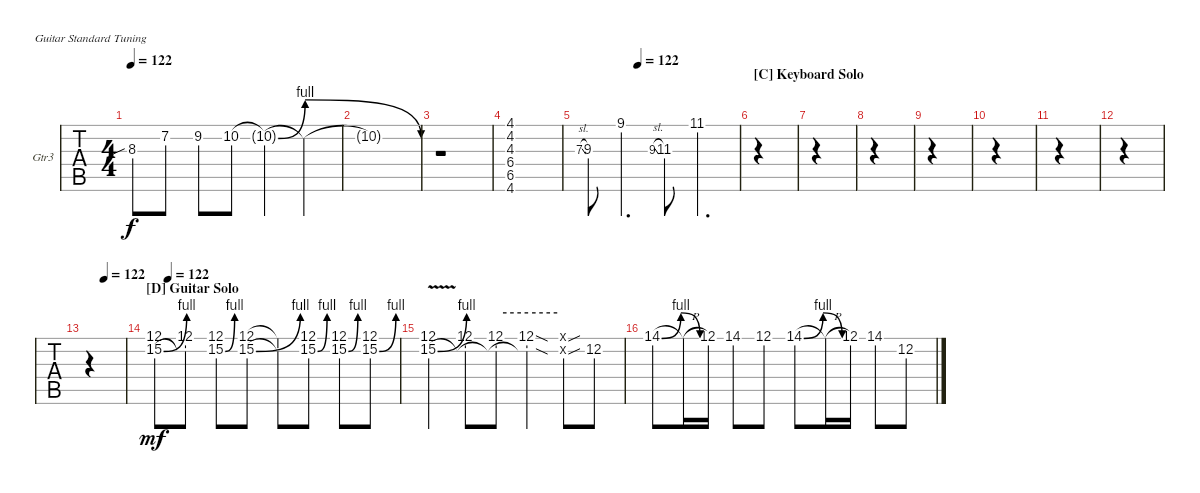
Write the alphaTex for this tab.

\bracketExtendMode groupsimilarinstruments
\firstSystemTrackNameOrientation horizontal
\otherSystemsTrackNameOrientation horizontal
\track ("Electric Guitar dist" "Gtr3") {instrument distortionguitar}
\staff {tabs}
\tuning (E4 B3 G3 D3 A2 E2)
\ts (4 4)
\tempo 122
\clef g2
\scale
0.333333
\ks c
8.3{sib}.8{dy f} 7.2{st}.8 9.2{st}.8 10.2.8 10.2{be (bend 0 0 15 4) t}.4 10.2{be (release 0 4 15 0) t}.4 |
\scale
0.333333 10.2{t}.1 |
\scale
0.333333 r.1 |
\scale
0.333333 (4.6 6.5 6.4 4.3 4.2 4.1).1 |
\tempo (122 0.369231)
\scale
0.333333 7.3{sl}.8{gr} 9.3.8 9.1.4{d} 9.3{sl}.8{gr} 11.3.8 11.1.4{d} |
\section ("C" "Keyboard Solo")
\scale
0.333333 |
\scale
0.333333 |
\scale
0.333333 |
\scale
0.333333 |
\scale
0.333333 |
\scale
0.333333 |
\scale
0.333333 |
\tempo (122 0.492308)
\scale
0.333333 |
\section ("D" "Guitar Solo")
\tempo (122 0.0615385)
\scale
0.333333 (12.1 15.2{be (bend 0 0 15 4)}).8{dy mf} (15.2{be (hold 0 0 60 0) t} 12.1).8 (12.1 15.2{be (bend 0 0 15 4)}).8 (15.2{be (bend 0 0 15 4)} 12.1).8 (15.2{t} 12.1{t}).8 (12.1 15.2{be (bend 0 0 15 4)}).8 (12.1 15.2{be (bend 0 0 15 4)}).8 (12.1 15.2{be (bend 0 0 15 4)}).8 |
\scale
0.333333 (15.2{be (bend 0 0 15 4) v} 12.1{v}).4 (15.2{be (hold 0 0 60 0) v t} 12.1).8 (15.2{be (hold 0 4 60 4) v t} 12.1).8 (15.2{be (hold 0 4 60 4) v sod t} 12.1{sod}).4 (0.1{sou x} 0.2{sou x}).8 12.2.8 |
\scale
0.333333 14.1{be (bendrelease 0 0 10.2 4 20.4 4 30 0)}.8 14.1{h t}.16 12.1.16 14.1{st}.8 12.1{st}.8 14.1{be (bendrelease 0 0 10.2 4 20.4 4 30 0)}.8 14.1{h t}.16 12.1.16 14.1{st}.8 12.2.8
